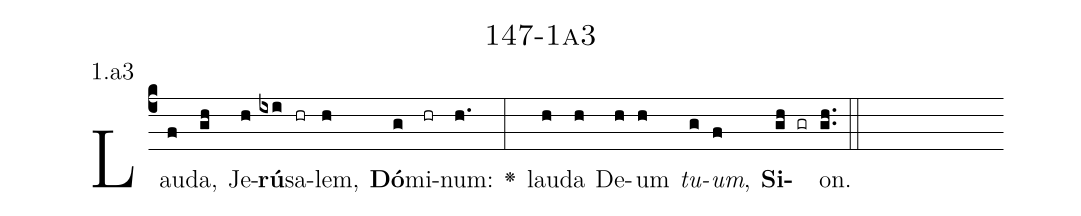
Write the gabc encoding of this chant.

name: 147-1a3;
annotation: 1.a3;
%%
(c4)Lau(f)da,(gh) Je(h)<b>rú</b>(ixi)sa(hr)lem,(h) <b>Dó</b>(g)mi(hr)num:(h.) <v>\greheightstar</v>(:) lau(h)da(h) De(h)um(h) <i>tu</i>(g)<i>um</i>,(f) <b>Si</b>(gh gr)on.(gh..) (::)


%E(h) u(h) o(g) u(f) a(gh) e.(gh..) (::)
